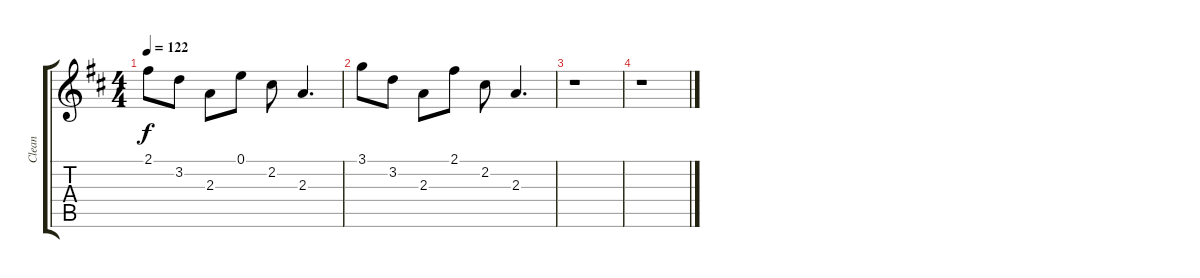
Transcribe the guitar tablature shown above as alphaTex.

\track ("Clean" "Clean") {instrument electricguitarclean}
\staff {score tabs}
\tuning (E4 B3 G3 D3 A2 E2) {hide}
\ts (4 4)
\tempo 122
\clef g2
\ks d
2.1.8{dy f} 3.2.8 2.3.8 0.1.8 2.2.8 2.3.4{d} |
3.1.8 3.2.8 2.3.8 2.1.8 2.2.8 2.3.4{d} |
r.1 |
r.1
